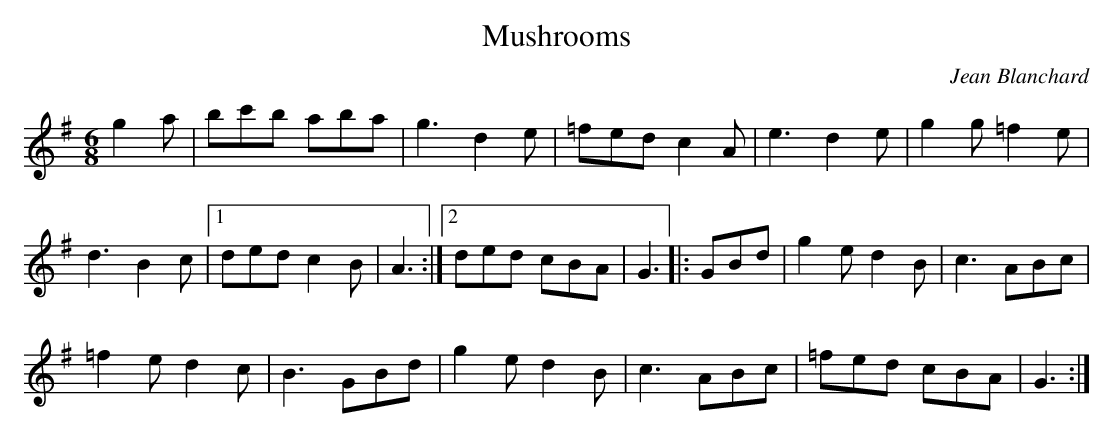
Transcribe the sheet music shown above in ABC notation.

X:1
T:Mushrooms
M:6/8
L:1/8
C:Jean Blanchard
K:G
g2a|bc'b aba|g3 d2e|=fed c2A|e3 d2e|g2g=f2e|
d3B2c|1dedc2B|A3:|2ded cBA|G3|:GBd|g2ed2B|c3ABc|
=f2ed2c|B3GBd|g2ed2B|c3ABc|=fed cBA|G3:|
